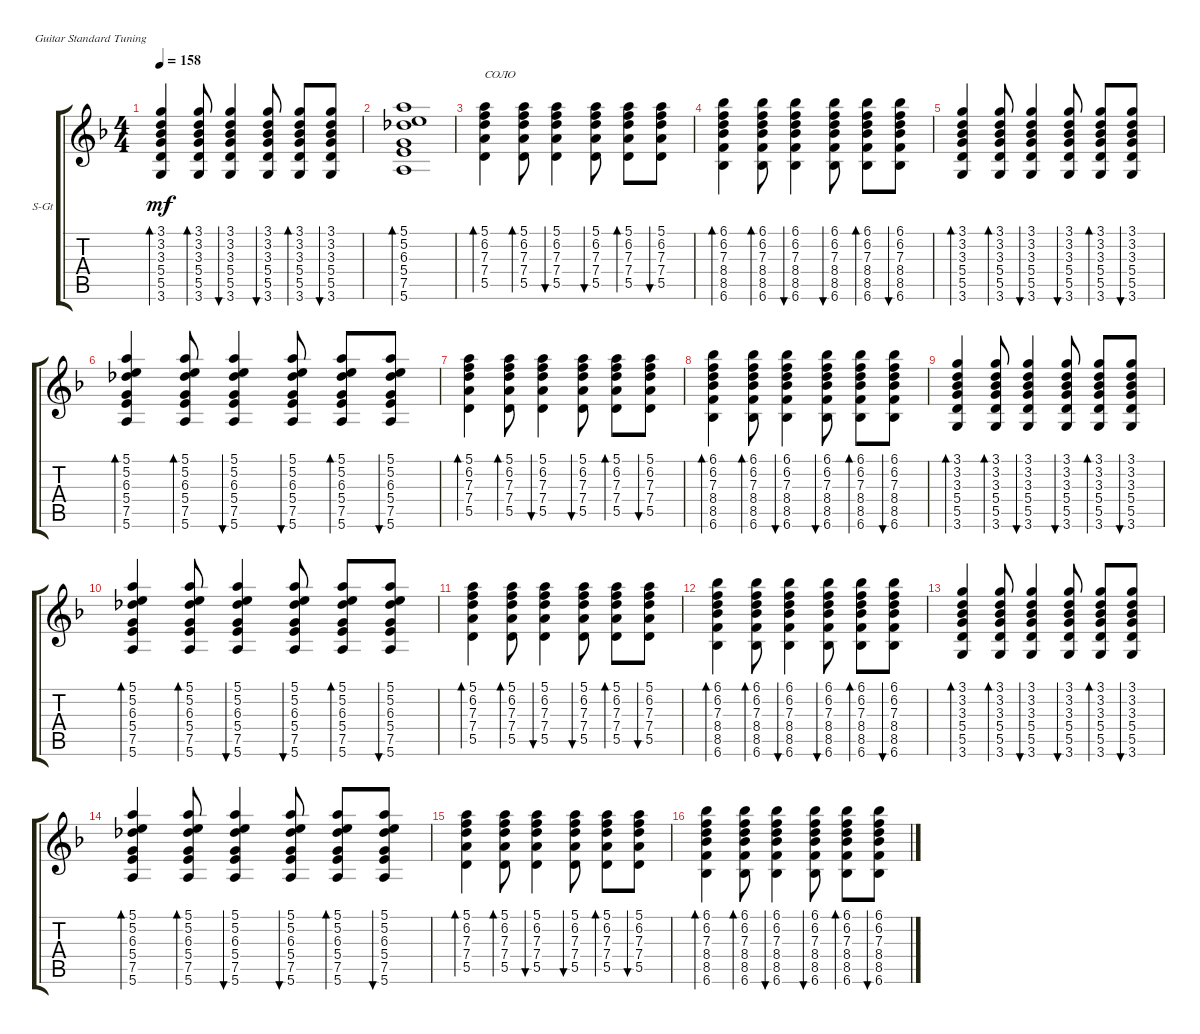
\defaultSystemsLayout 4
\bracketExtendMode groupsimilarinstruments
\firstSystemTrackNameOrientation horizontal
\otherSystemsTrackNameOrientation horizontal
\track ("Steel Guitar" "S-Gt") {instrument acousticguitarsteel}
\staff {score tabs}
\tuning (E4 B3 G3 D3 A2 E2)
\ts (4 4)
\tempo 158
\clef g2
\ks dminor
(3.6 5.5 5.4 3.3 3.2 3.1).4{bd 30 dy mf} (3.6 5.5 5.4 3.3 3.2 3.1).8{bd 30} (3.6 5.5 5.4 3.3 3.2 3.1).4{bu 30} (3.6 5.5 5.4 3.3 3.2 3.1).8{bu 30} (3.6 5.5 5.4 3.3 3.2 3.1).8{bd 30} (3.6 5.5 5.4 3.3 3.2 3.1).8{bu 30} |
(5.1 5.2 6.3 5.4 7.5 5.6).1{bd 30} |
(5.1 6.2 7.3 7.4 5.5).4{bd 30 txt "СОЛО"} (5.1 6.2 7.3 7.4 5.5).8{bd 30} (5.1 6.2 7.3 7.4 5.5).4{bu 30} (5.1 6.2 7.3 7.4 5.5).8{bu 30} (5.1 6.2 7.3 7.4 5.5).8{bd 30} (5.1 6.2 7.3 7.4 5.5).8{bu 30} |
(6.1 6.2 7.3 8.4 8.5 6.6).4{bd 30} (6.1 6.2 7.3 8.4 8.5 6.6).8{bd 30} (6.1 6.2 7.3 8.4 8.5 6.6).4{bu 30} (6.1 6.2 7.3 8.4 8.5 6.6).8{bu 30} (6.1 6.2 7.3 8.4 8.5 6.6).8{bd 30} (6.1 6.2 7.3 8.4 8.5 6.6).8{bu 30} |
(3.6 5.5 5.4 3.3 3.2 3.1).4{bd 30} (3.6 5.5 5.4 3.3 3.2 3.1).8{bd 30} (3.6 5.5 5.4 3.3 3.2 3.1).4{bu 30} (3.6 5.5 5.4 3.3 3.2 3.1).8{bu 30} (3.6 5.5 5.4 3.3 3.2 3.1).8{bd 30} (3.6 5.5 5.4 3.3 3.2 3.1).8{bu 30} |
(5.1 5.2 6.3 5.4 7.5 5.6).4{bd 30} (5.1 5.2 6.3 5.4 7.5 5.6).8{bd 30} (5.1 5.2 6.3 5.4 7.5 5.6).4{bu 30} (5.1 5.2 6.3 5.4 7.5 5.6).8{bu 30} (5.1 5.2 6.3 5.4 7.5 5.6).8{bd 30} (5.1 5.2 6.3 5.4 7.5 5.6).8{bu 30} |
(5.1 6.2 7.3 7.4 5.5).4{bd 30} (5.1 6.2 7.3 7.4 5.5).8{bd 30} (5.1 6.2 7.3 7.4 5.5).4{bu 30} (5.1 6.2 7.3 7.4 5.5).8{bu 30} (5.1 6.2 7.3 7.4 5.5).8{bd 30} (5.1 6.2 7.3 7.4 5.5).8{bu 30} |
(6.1 6.2 7.3 8.4 8.5 6.6).4{bd 30} (6.1 6.2 7.3 8.4 8.5 6.6).8{bd 30} (6.1 6.2 7.3 8.4 8.5 6.6).4{bu 30} (6.1 6.2 7.3 8.4 8.5 6.6).8{bu 30} (6.1 6.2 7.3 8.4 8.5 6.6).8{bd 30} (6.1 6.2 7.3 8.4 8.5 6.6).8{bu 30} |
(3.6 5.5 5.4 3.3 3.2 3.1).4{bd 30} (3.6 5.5 5.4 3.3 3.2 3.1).8{bd 30} (3.6 5.5 5.4 3.3 3.2 3.1).4{bu 30} (3.6 5.5 5.4 3.3 3.2 3.1).8{bu 30} (3.6 5.5 5.4 3.3 3.2 3.1).8{bd 30} (3.6 5.5 5.4 3.3 3.2 3.1).8{bu 30} |
(5.1 5.2 6.3 5.4 7.5 5.6).4{bd 30} (5.1 5.2 6.3 5.4 7.5 5.6).8{bd 30} (5.1 5.2 6.3 5.4 7.5 5.6).4{bu 30} (5.1 5.2 6.3 5.4 7.5 5.6).8{bu 30} (5.1 5.2 6.3 5.4 7.5 5.6).8{bd 30} (5.1 5.2 6.3 5.4 7.5 5.6).8{bu 30} |
(5.1 6.2 7.3 7.4 5.5).4{bd 30} (5.1 6.2 7.3 7.4 5.5).8{bd 30} (5.1 6.2 7.3 7.4 5.5).4{bu 30} (5.1 6.2 7.3 7.4 5.5).8{bu 30} (5.1 6.2 7.3 7.4 5.5).8{bd 30} (5.1 6.2 7.3 7.4 5.5).8{bu 30} |
(6.1 6.2 7.3 8.4 8.5 6.6).4{bd 30} (6.1 6.2 7.3 8.4 8.5 6.6).8{bd 30} (6.1 6.2 7.3 8.4 8.5 6.6).4{bu 30} (6.1 6.2 7.3 8.4 8.5 6.6).8{bu 30} (6.1 6.2 7.3 8.4 8.5 6.6).8{bd 30} (6.1 6.2 7.3 8.4 8.5 6.6).8{bu 30} |
(3.6 5.5 5.4 3.3 3.2 3.1).4{bd 30} (3.6 5.5 5.4 3.3 3.2 3.1).8{bd 30} (3.6 5.5 5.4 3.3 3.2 3.1).4{bu 30} (3.6 5.5 5.4 3.3 3.2 3.1).8{bu 30} (3.6 5.5 5.4 3.3 3.2 3.1).8{bd 30} (3.6 5.5 5.4 3.3 3.2 3.1).8{bu 30} |
(5.1 5.2 6.3 5.4 7.5 5.6).4{bd 30} (5.1 5.2 6.3 5.4 7.5 5.6).8{bd 30} (5.1 5.2 6.3 5.4 7.5 5.6).4{bu 30} (5.1 5.2 6.3 5.4 7.5 5.6).8{bu 30} (5.1 5.2 6.3 5.4 7.5 5.6).8{bd 30} (5.1 5.2 6.3 5.4 7.5 5.6).8{bu 30} |
(5.1 6.2 7.3 7.4 5.5).4{bd 30} (5.1 6.2 7.3 7.4 5.5).8{bd 30} (5.1 6.2 7.3 7.4 5.5).4{bu 30} (5.1 6.2 7.3 7.4 5.5).8{bu 30} (5.1 6.2 7.3 7.4 5.5).8{bd 30} (5.1 6.2 7.3 7.4 5.5).8{bu 30} |
(6.1 6.2 7.3 8.4 8.5 6.6).4{bd 30} (6.1 6.2 7.3 8.4 8.5 6.6).8{bd 30} (6.1 6.2 7.3 8.4 8.5 6.6).4{bu 30} (6.1 6.2 7.3 8.4 8.5 6.6).8{bu 30} (6.1 6.2 7.3 8.4 8.5 6.6).8{bd 30} (6.1 6.2 7.3 8.4 8.5 6.6).8{bu 30}
